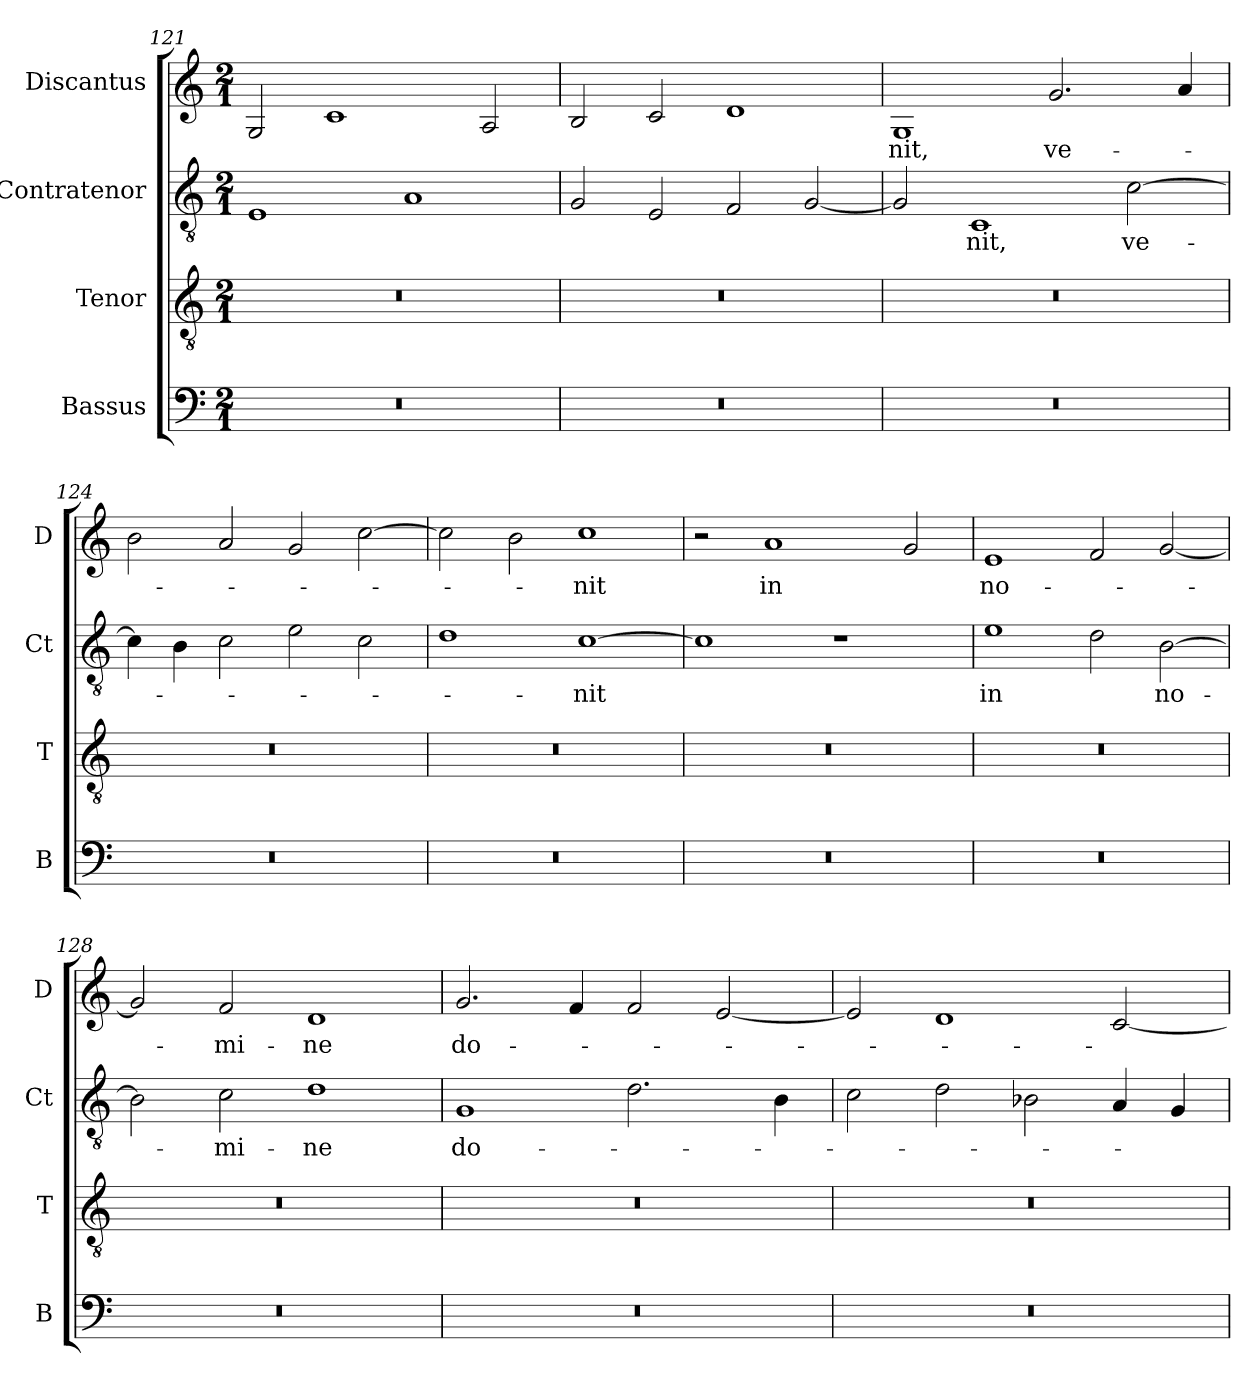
**kern	**kern	**kern	**text	**kern	**text
*part4	*part3	*part2	*part2	*part1	*part1
*staff4	*staff3	*staff2	*staff2	*staff1	*staff1
*I"Bassus	*I"Tenor	*I"Contratenor	*	*I"Discantus	*
*I'B	*I'T	*I'Ct	*	*I'D	*
*clefF4	*clefGv2	*clefGv2	*	*clefG2	*
*k[]	*k[]	*k[]	*	*k[]	*
*M2/1	*M2/1	*M2/1	*	*M2/1	*
=121	=121	=121	=121	=121	=121
0r	0r	1E	.	2G/	.
.	.	.	.	1c	.
.	.	1A	.	.	.
.	.	.	.	2A/	.
=122	=122	=122	=122	=122	=122
0r	0r	2G/	.	2B/	.
.	.	2E/	.	2c/	.
.	.	2F/	.	1d	.
.	.	[2G/	.	.	.
=123	=123	=123	=123	=123	=123
0r	0r	2G/]	.	1G	-nit,
.	.	1C	-nit,	.	.
.	.	.	.	2.g/	ve-
.	.	[2c\	ve-	.	.
.	.	.	.	4a/	.
=124	=124	=124	=124	=124	=124
0r	0r	4c\]	.	2b\	.
.	.	4B\	.	.	.
.	.	2c\	.	2a/	.
.	.	2e\	.	2g/	.
.	.	2c\	.	[2cc\	.
=125	=125	=125	=125	=125	=125
0r	0r	1d	.	2cc\]	.
.	.	.	.	2b\	.
.	.	[1c	-nit	1cc	-nit
=126	=126	=126	=126	=126	=126
0r	0r	1c]	.	2r	.
.	.	.	.	1a	in
.	.	1r	.	.	.
.	.	.	.	2g/	.
=127	=127	=127	=127	=127	=127
0r	0r	1e	in	1e	no-
.	.	2d\	.	2f/	.
.	.	[2B\	no-	[2g/	.
=128	=128	=128	=128	=128	=128
0r	0r	2B\]	.	2g/]	.
.	.	2c\	-mi-	2f/	-mi-
.	.	1d	-ne	1d	-ne
=129	=129	=129	=129	=129	=129
0r	0r	1G	do-	2.g/	do-
.	.	.	.	4f/	.
.	.	2.d\	.	2f/	.
.	.	.	.	[2e/	.
.	.	4B\	.	.	.
=130	=130	=130	=130	=130	=130
0r	0r	2c\	.	2e/]	.
.	.	2d\	.	1d	.
.	.	2B-X\	.	.	.
.	.	4A/	.	[2c/	.
.	.	4G/	.	.	.
=	=	=	=	=	=
*-	*-	*-	*-	*-	*-
